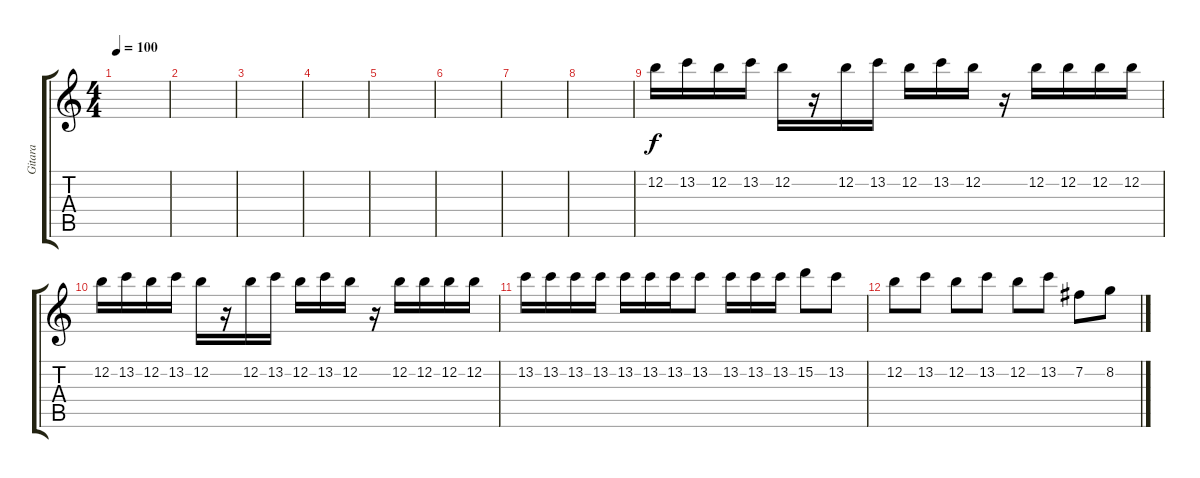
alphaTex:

\track ("Gitara" "Gitara") {instrument distortionguitar}
\staff {score tabs}
\tuning (E4 B3 G3 D3 A2 E2) {hide}
\ts (4 4)
\tempo 100
\clef g2
\ks c
|
|
|
|
|
|
|
|
12.2.16 13.2.16 12.2.16 13.2.16 12.2.16 r.16 12.2.16 13.2.16 12.2.16 13.2.16 12.2.16 r.16 12.2.16 12.2.16 12.2.16 12.2.16 |
12.2.16 13.2.16 12.2.16 13.2.16 12.2.16 r.16 12.2.16 13.2.16 12.2.16 13.2.16 12.2.16 r.16 12.2.16 12.2.16 12.2.16 12.2.16 |
13.2.16 13.2.16 13.2.16 13.2.16 13.2.16 13.2.16 13.2.16 13.2.8 13.2.16 13.2.16 13.2.16 15.2.8 13.2.8 |
12.2.8 13.2.8 12.2.8 13.2.8 12.2.8 13.2.8 7.2.8 8.2.8
